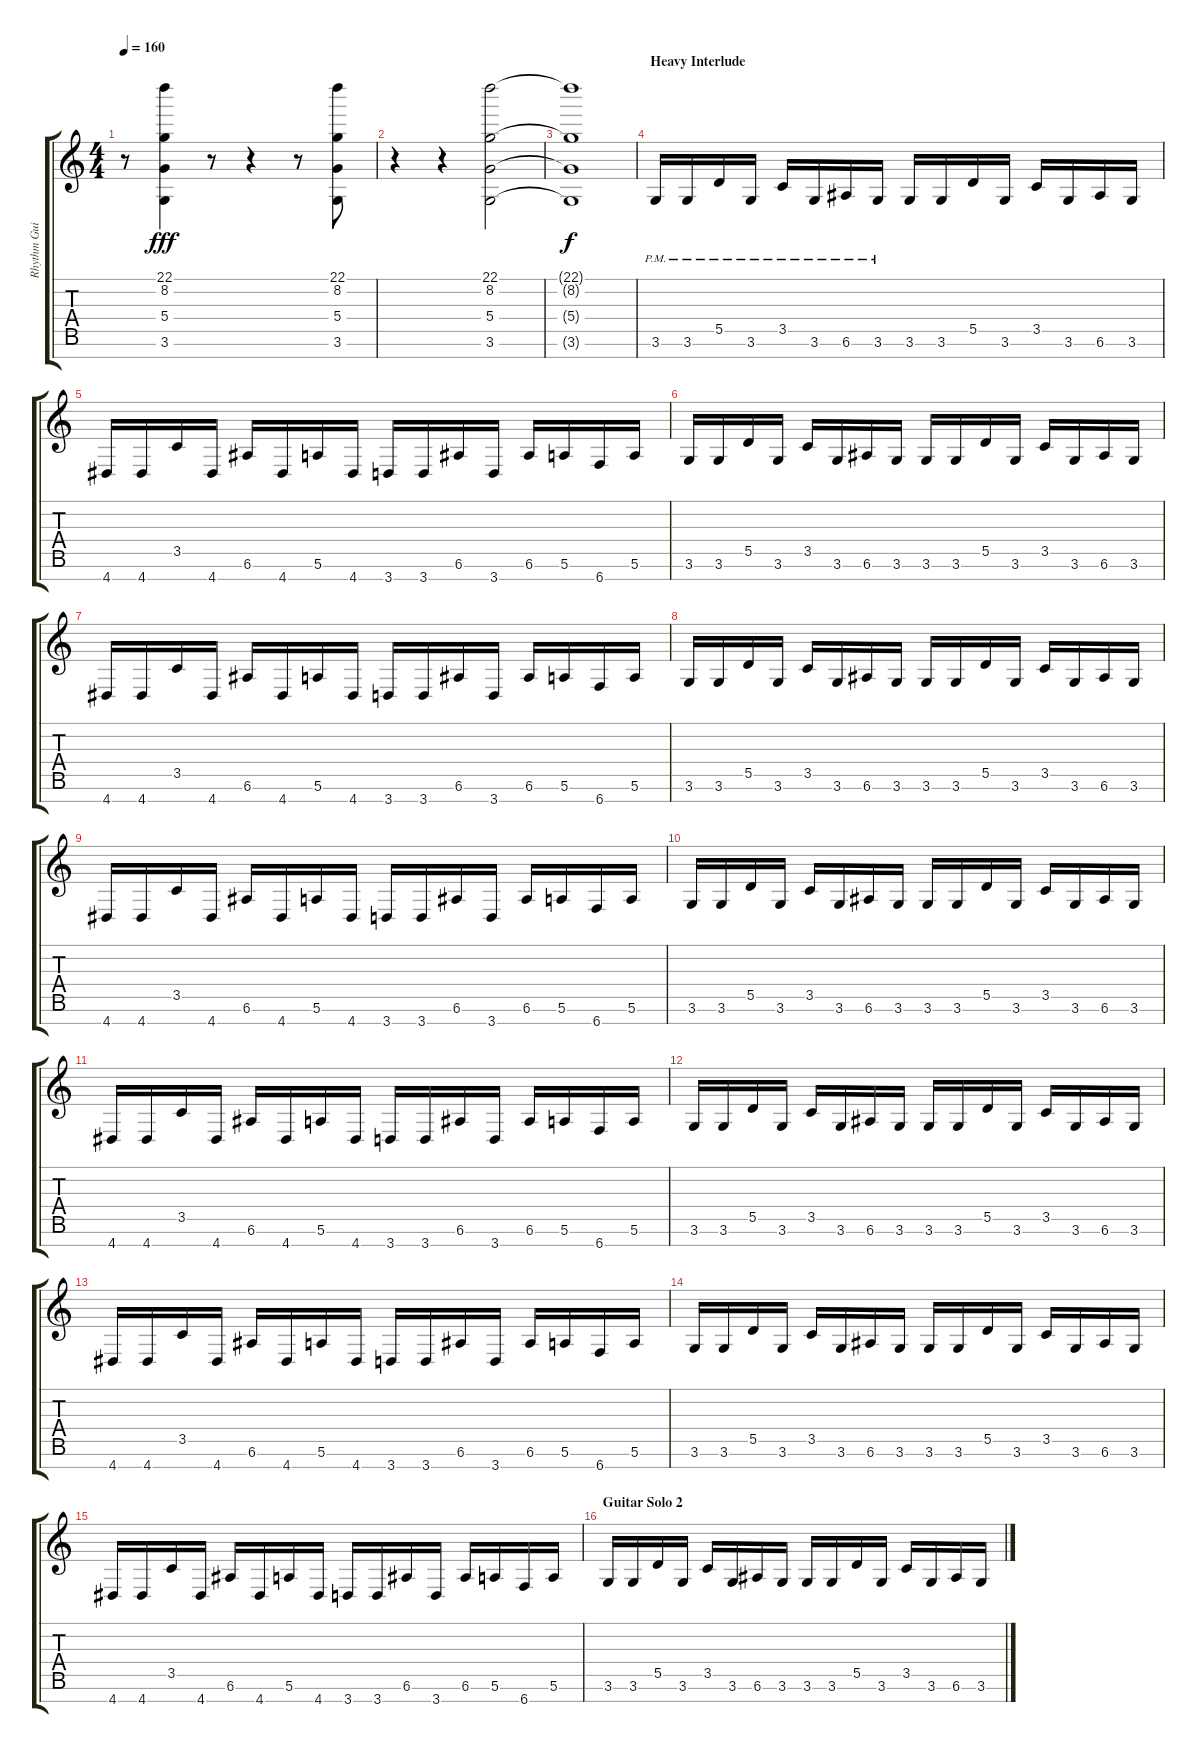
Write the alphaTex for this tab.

\track ("Rhythm Guitar" "Rhythm Gui") {instrument distortionguitar}
\staff {score tabs}
\tuning (E4 B3 G3 D3 A2 E2 B1) {hide}
\ts (4 4)
\tempo 160
\clef g2
\ks c
r.8{dy fff} (22.1 8.2 5.4 3.6).4 r.8 r.4 r.8 (22.1 8.2 5.4 3.6).8 |
r.4 r.4 (22.1 8.2 5.4 3.6).2 |
(22.1{t} 8.2{t} 5.4{t} 3.6{t}).1{dy f} |
\section ("" "Heavy Interlude")
3.6{pm}.16{volume 15 instrument distortionguitar} 3.6{pm}.16 5.5{pm}.16 3.6{pm}.16 3.5{pm}.16 3.6{pm}.16 6.6{pm}.16 3.6{pm}.16 3.6.16 3.6.16 5.5.16 3.6.16 3.5.16 3.6.16 6.6.16 3.6.16 |
4.7.16 4.7.16 3.5.16 4.7.16 6.6.16 4.7.16 5.6.16 4.7.16 3.7.16 3.7.16 6.6.16 3.7.16 6.6.16 5.6.16 6.7.16 5.6.16 |
3.6.16 3.6.16 5.5.16 3.6.16 3.5.16 3.6.16 6.6.16 3.6.16 3.6.16 3.6.16 5.5.16 3.6.16 3.5.16 3.6.16 6.6.16 3.6.16 |
4.7.16 4.7.16 3.5.16 4.7.16 6.6.16 4.7.16 5.6.16 4.7.16 3.7.16 3.7.16 6.6.16 3.7.16 6.6.16 5.6.16 6.7.16 5.6.16 |
3.6.16 3.6.16 5.5.16 3.6.16 3.5.16 3.6.16 6.6.16 3.6.16 3.6.16 3.6.16 5.5.16 3.6.16 3.5.16 3.6.16 6.6.16 3.6.16 |
4.7.16 4.7.16 3.5.16 4.7.16 6.6.16 4.7.16 5.6.16 4.7.16 3.7.16 3.7.16 6.6.16 3.7.16 6.6.16 5.6.16 6.7.16 5.6.16 |
3.6.16 3.6.16 5.5.16 3.6.16 3.5.16 3.6.16 6.6.16 3.6.16 3.6.16 3.6.16 5.5.16 3.6.16 3.5.16 3.6.16 6.6.16 3.6.16 |
4.7.16 4.7.16 3.5.16 4.7.16 6.6.16 4.7.16 5.6.16 4.7.16 3.7.16 3.7.16 6.6.16 3.7.16 6.6.16 5.6.16 6.7.16 5.6.16 |
3.6.16 3.6.16 5.5.16 3.6.16 3.5.16 3.6.16 6.6.16 3.6.16 3.6.16 3.6.16 5.5.16 3.6.16 3.5.16 3.6.16 6.6.16 3.6.16 |
4.7.16 4.7.16 3.5.16 4.7.16 6.6.16 4.7.16 5.6.16 4.7.16 3.7.16 3.7.16 6.6.16 3.7.16 6.6.16 5.6.16 6.7.16 5.6.16 |
3.6.16 3.6.16 5.5.16 3.6.16 3.5.16 3.6.16 6.6.16 3.6.16 3.6.16 3.6.16 5.5.16 3.6.16 3.5.16 3.6.16 6.6.16 3.6.16 |
4.7.16 4.7.16 3.5.16 4.7.16 6.6.16 4.7.16 5.6.16 4.7.16 3.7.16 3.7.16 6.6.16 3.7.16 6.6.16 5.6.16 6.7.16 5.6.16 |
\section ("" "Guitar Solo 2")
3.6.16 3.6.16 5.5.16 3.6.16 3.5.16 3.6.16 6.6.16 3.6.16 3.6.16 3.6.16 5.5.16 3.6.16 3.5.16 3.6.16 6.6.16 3.6.16
